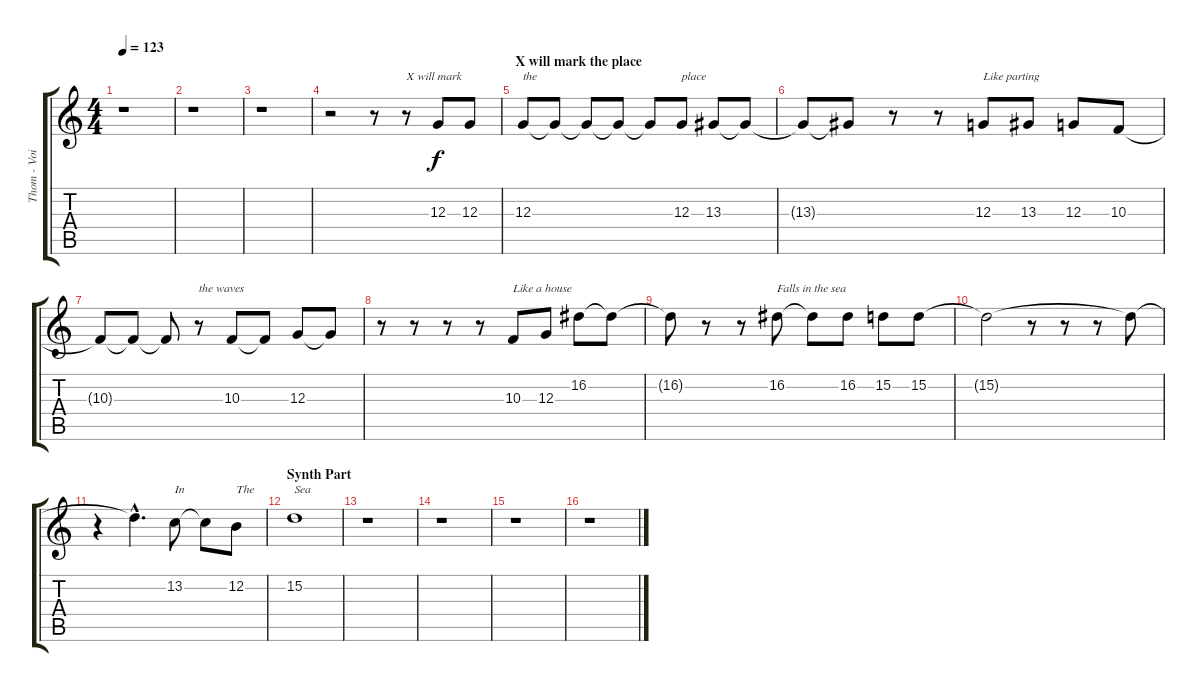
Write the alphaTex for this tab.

\track ("Thom - Voice" "Thom - Voi") {instrument acousticgrandpiano}
\staff {score tabs}
\tuning (E4 B3 G3 D3 A2 E2) {hide}
\ts (4 4)
\tempo 123
\clef g2
\ks c
r.1{dy f} |
r.1 |
r.1 |
r.2 r.8 r.8{txt "X will mark"} 12.3.8 12.3.8 |
\section ("" "X will mark the place")
12.3.8{txt "the"} 12.3{t}.8 12.3{t}.8 12.3{t}.8 12.3{t}.8 12.3.8{txt "place"} 13.3.8 13.3{t}.8 |
13.3{t}.8 13.3{t}.8 r.8 r.8 12.3.8{txt "Like parting"} 13.3.8 12.3.8 10.3.8 |
10.3{t}.8 10.3{t}.8 10.3{t}.8 r.8{txt "the waves"} 10.3.8 10.3{t}.8 12.3.8 12.3{t}.8 |
r.8 r.8 r.8 r.8 10.3.8{txt "Like a house"} 12.3.8 16.2.8 16.2{t}.8 |
16.2{t}.8 r.8 r.8 16.2.8{txt "Falls in the sea"} 16.2{t}.8 16.2.8 15.2.8 15.2.8 |
15.2{t}.2 r.8 r.8 r.8 15.2{t}.8 |
r.4 15.2{hac t}.4{d} 13.2.8{txt "In"} 13.2{t}.8 12.2.8{txt "The"} |
\section ("" "Synth Part")
15.2.1{txt "Sea"} |
r.1 |
r.1 |
r.1 |
r.1
